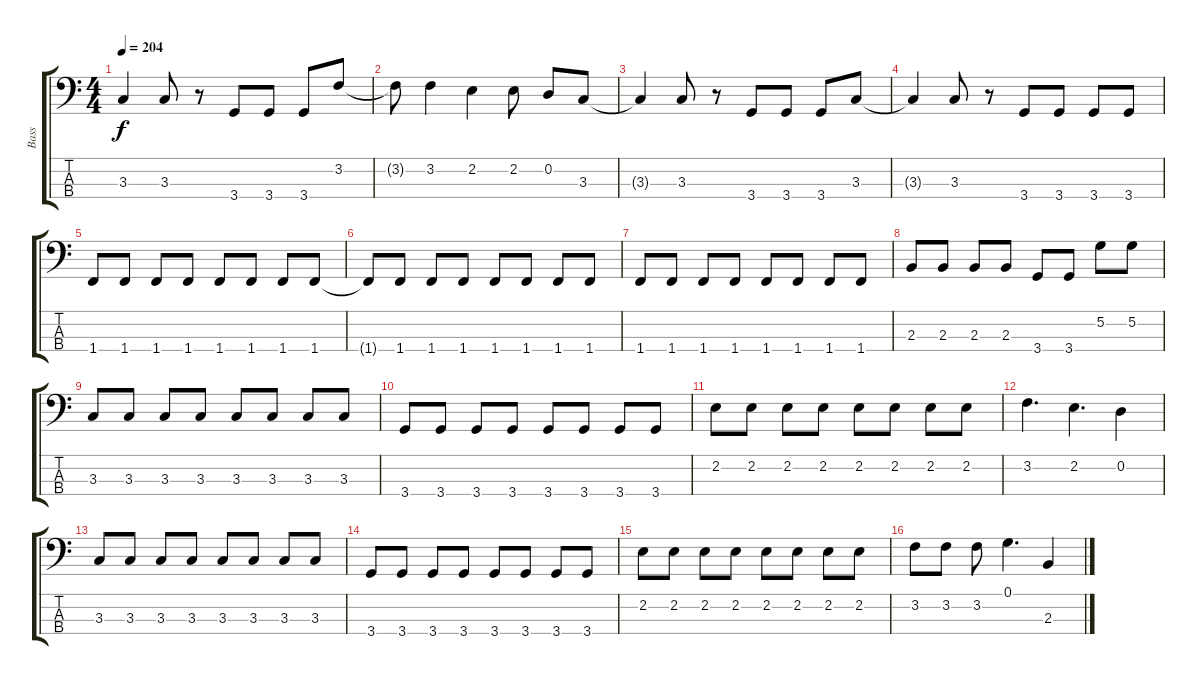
\track ("Bass" "Bass") {instrument electricbasspick}
\staff {score tabs}
\tuning (G2 D2 A1 E1) {hide}
\ts (4 4)
\tempo 204
\clef f4
\ks c
3.3{t}.4{dy f} 3.3.8 r.8 3.4.8 3.4.8 3.4.8 3.2.8 |
3.2{t}.8 3.2.4 2.2.4 2.2.8 0.2.8 3.3.8 |
3.3{t}.4 3.3.8 r.8 3.4.8 3.4.8 3.4.8 3.3.8 |
3.3{t}.4 3.3.8 r.8 3.4.8 3.4.8 3.4.8 3.4.8 |
1.4.8 1.4.8 1.4.8 1.4.8 1.4.8 1.4.8 1.4.8 1.4.8 |
1.4{t}.8 1.4.8 1.4.8 1.4.8 1.4.8 1.4.8 1.4.8 1.4.8 |
1.4.8 1.4.8 1.4.8 1.4.8 1.4.8 1.4.8 1.4.8 1.4.8 |
2.3.8 2.3.8 2.3.8 2.3.8 3.4.8 3.4.8 5.2.8 5.2.8 |
3.3.8 3.3.8 3.3.8 3.3.8 3.3.8 3.3.8 3.3.8 3.3.8 |
3.4.8 3.4.8 3.4.8 3.4.8 3.4.8 3.4.8 3.4.8 3.4.8 |
2.2.8 2.2.8 2.2.8 2.2.8 2.2.8 2.2.8 2.2.8 2.2.8 |
3.2.4{d} 2.2.4{d} 0.2.4 |
3.3.8 3.3.8 3.3.8 3.3.8 3.3.8 3.3.8 3.3.8 3.3.8 |
3.4.8 3.4.8 3.4.8 3.4.8 3.4.8 3.4.8 3.4.8 3.4.8 |
2.2.8 2.2.8 2.2.8 2.2.8 2.2.8 2.2.8 2.2.8 2.2.8 |
3.2.8 3.2.8 3.2.8 0.1.4{d} 2.3.4
